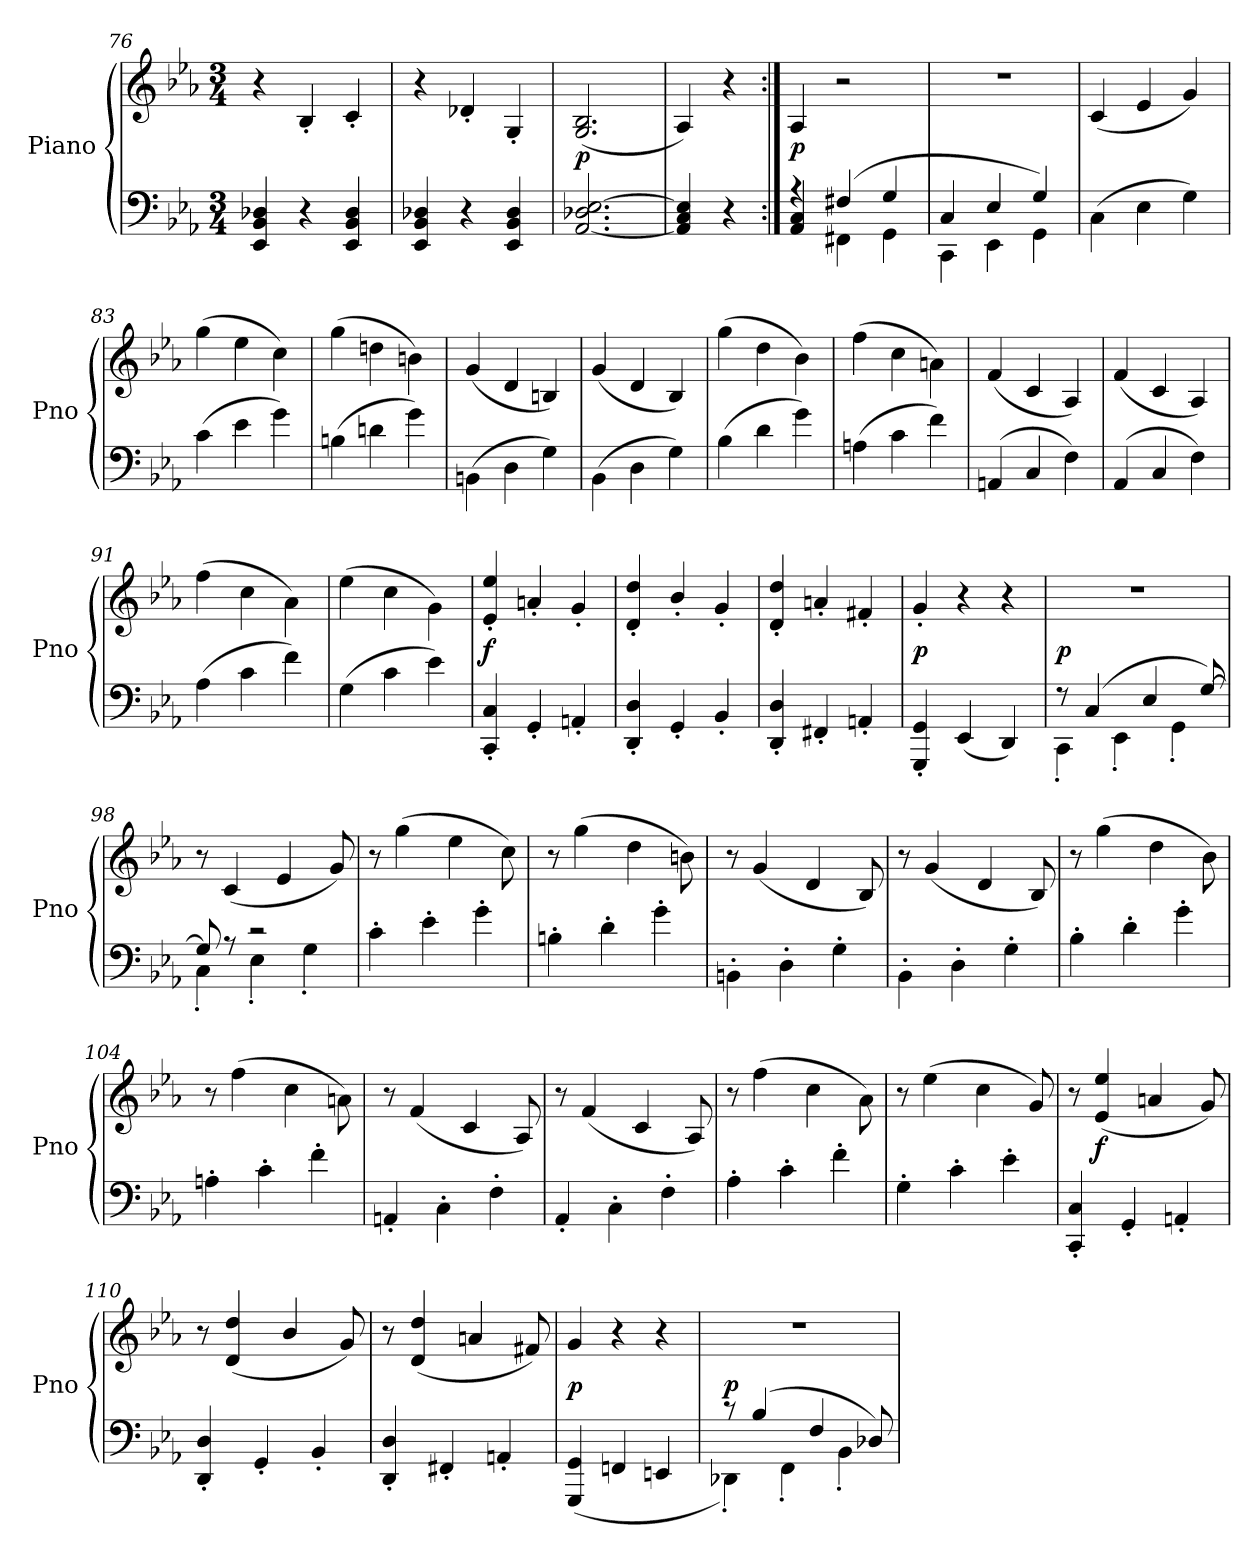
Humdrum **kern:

**kern	**kern	**dynam
*part1	*part1	*part1
*staff2	*staff1	*staff1/2
*I"Piano	*	*
*I'Pno	*	*
*clefF4	*clefG2	*
*k[b-e-a-]	*k[b-e-a-]	*
*c:	*c:	*
*M3/4	*M3/4	*
=76	=76	=76
4EE-/ 4BB-/ 4D-X/	4r	.
4r	4B-'/	.
4EE-/ 4BB-/ 4D-/	4c'/	.
=77	=77	=77
4EE-/ 4BB-/ 4D-X/	4r	.
4r	4d-X'/	.
4EE-/ 4BB-/ 4D-/	4G'/	.
=78	=78	=78
[2.AA-/ 2.D-X/ [2.E-/	(2.G/ 2.B-/	p
=79	=79	=79
4AA-]/ 4C/ 4E-]/	4A-/)	.
4r	4r	.
=80:|!	=80:|!	=80:|!
*^	*	*
4r	4AA-/ 4C/	4A-/	p
(4F#X/	4FF#X\	2r	.
4G/	4GG\	.	.
=81	=81	=81	=81
4C/	4CC\	2.r	.
4E-/	4EE-\	.	.
4G/)	4GG\	.	.
*v	*v	*	*
=82	=82	=82
(4C\	(4c/	.
4E-\	4e-/	.
4G\)	4g/)	.
=83	=83	=83
(4c\	(4gg\	.
4e-\	4ee-\	.
4g\)	4cc\)	.
=84	=84	=84
(4Bn\	(4gg\	.
4dn\	4ddn\	.
4g\)	4bn\)	.
=85	=85	=85
(4BBn\	(4g/	.
4D\	4d/	.
4G\)	4Bn/)	.
=86	=86	=86
(4BB-\	(4g/	.
4D\	4d/	.
4G\)	4B-/)	.
=87	=87	=87
(4B-\	(4gg\	.
4d\	4dd\	.
4g\)	4b-\)	.
=88	=88	=88
(4An\	(4ff\	.
4c\	4cc\	.
4f\)	4an\)	.
=89	=89	=89
(4AAn/	(4f/	.
4C/	4c/	.
4F\)	4A-/)	.
=90	=90	=90
(4AA-/	(4f/	.
4C/	4c/	.
4F\)	4A-/)	.
=91	=91	=91
(4A-\	(4ff\	.
4c\	4cc\	.
4f\)	4a-\)	.
=92	=92	=92
(4G\	(4ee-\	.
4c\	4cc\	.
4e-\)	4g\)	.
=93	=93	=93
4CC'/ 4C'/	4e-'/ 4ee-'/	f
4GG'/	4an'/	.
4AAn'/	4g'/	.
=94	=94	=94
4DD'/ 4D'/	4d'/ 4dd'/	.
4GG'/	4b-'/	.
4BB-'/	4g'/	.
=95	=95	=95
4DD'/ 4D'/	4d'/ 4dd'/	.
4FF#X'/	4an'/	.
4AAn'/	4f#X'/	.
=96	=96	=96
4GGG'/ 4GG'/	4g'/	p
(4EE-/	4r	.
4DD/)	4r	.
=97	=97	=97
*^	*	*
8r	4CC'\	2.r	p
(4C/	.	.	.
.	4EE-'\	.	.
4E-/	.	.	.
.	4GG'\	.	.
[8G/)	.	.	.
=98	=98	=98	=98
8G/]	4C'\	8r	.
8r	.	(4c/	.
2r	4E-'\	.	.
.	.	4e-/	.
.	4G'\	.	.
.	.	8g/)	.
*v	*v	*	*
=99	=99	=99
4c'\	8r	.
.	(4gg\	.
4e-'\	.	.
.	4ee-\	.
4g'\	.	.
.	8cc\)	.
=100	=100	=100
4Bn'\	8r	.
.	(4gg\	.
4d'\	.	.
.	4dd\	.
4g'\	.	.
.	8bn\)	.
=101	=101	=101
4BBn'\	8r	.
.	(4g/	.
4D'\	.	.
.	4d/	.
4G'\	.	.
.	8B-/)	.
=102	=102	=102
4BB-'\	8r	.
.	(4g/	.
4D'\	.	.
.	4d/	.
4G'\	.	.
.	8B-/)	.
=103	=103	=103
4B-'\	8r	.
.	(4gg\	.
4d'\	.	.
.	4dd\	.
4g'\	.	.
.	8b-\)	.
=104	=104	=104
4An'\	8r	.
.	(4ff\	.
4c'\	.	.
.	4cc\	.
4f'\	.	.
.	8an\)	.
=105	=105	=105
4AAn'/	8r	.
.	(4f/	.
4C'\	.	.
.	4c/	.
4F'\	.	.
.	8A-/)	.
=106	=106	=106
4AA-'/	8r	.
.	(4f/	.
4C'\	.	.
.	4c/	.
4F'\	.	.
.	8A-/)	.
=107	=107	=107
4A-'\	8r	.
.	(4ff\	.
4c'\	.	.
.	4cc\	.
4f'\	.	.
.	8a-\)	.
=108	=108	=108
4G'\	8r	.
.	(4ee-\	.
4c'\	.	.
.	4cc\	.
4e-'\	.	.
.	8g/)	.
=109	=109	=109
4CC'/ 4C'/	8r	.
.	(4e-/ 4ee-/	f
4GG'/	.	.
.	4an/	.
4AAn'/	.	.
.	8g/)	.
=110	=110	=110
4DD'/ 4D'/	8r	.
.	(4d/ 4dd/	.
4GG'/	.	.
.	4b-/	.
4BB-'/	.	.
.	8g/)	.
=111	=111	=111
4DD'/ 4D'/	8r	.
.	(4d/ 4dd/	.
4FF#X'/	.	.
.	4an/	.
4AAn'/	.	.
.	8f#X/)	.
=112	=112	=112
(4GGG/ 4GG/	4g/	p
4FFn/	4r	.
4EEn/	4r	.
=113	=113	=113
*^	*	*
8r	4DD-X'\)	2.r	p
(4B-/	.	.	.
.	4FF'\	.	.
4F/	.	.	.
.	4BB-'\	.	.
8D-X/)	.	.	.
*v	*v	*	*
=	=	=
*-	*-	*-
